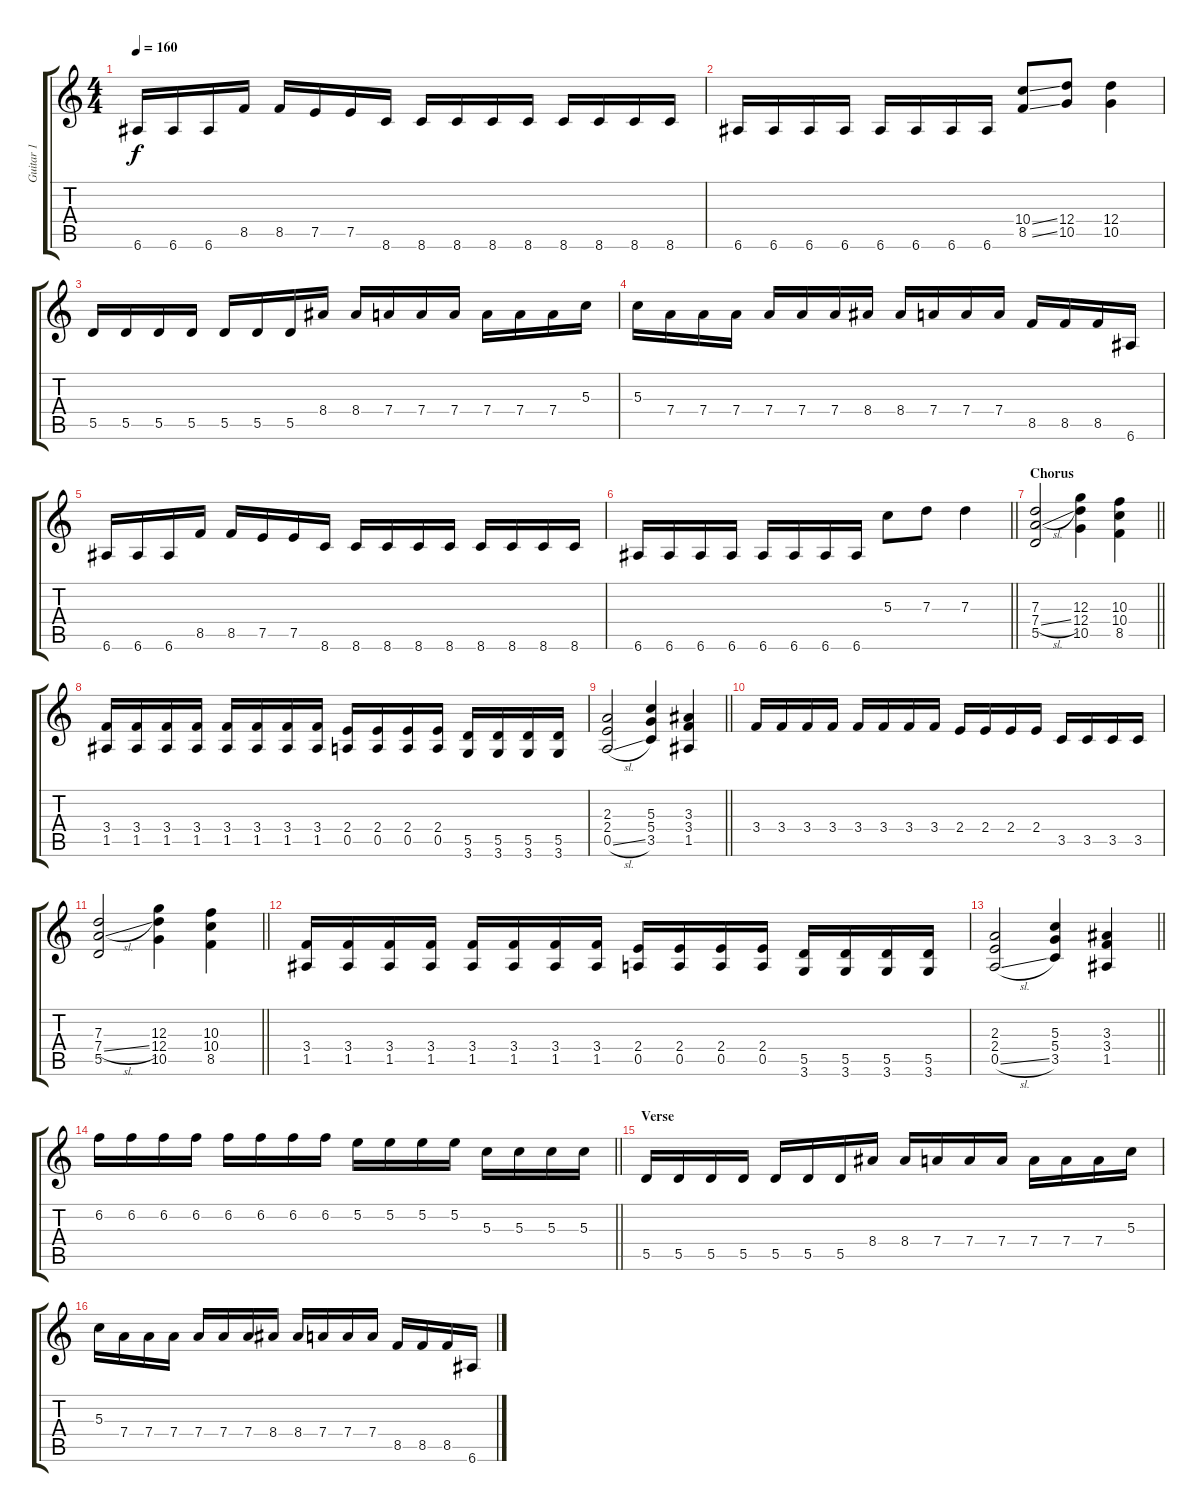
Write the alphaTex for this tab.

\track ("Guitar 1" "Guitar 1") {instrument distortionguitar}
\staff {score tabs}
\tuning (E4 B3 G3 D3 A2 E2) {hide}
\ts (4 4)
\tempo 160
\clef g2
\ks c
6.6.16{dy f} 6.6.16 6.6.16 8.5.16 8.5.16 7.5.16 7.5.16 8.6.16 8.6.16 8.6.16 8.6.16 8.6.16 8.6.16 8.6.16 8.6.16 8.6.16 |
6.6.16 6.6.16 6.6.16 6.6.16 6.6.16 6.6.16 6.6.16 6.6.16 (10.4{ss} 8.5{ss}).8 (12.4 10.5).8 (12.4 10.5).4 |
5.5.16 5.5.16 5.5.16 5.5.16 5.5.16 5.5.16 5.5.16 8.4.16 8.4.16 7.4.16 7.4.16 7.4.16 7.4.16 7.4.16 7.4.16 5.3.16 |
5.3.16 7.4.16 7.4.16 7.4.16 7.4.16 7.4.16 7.4.16 8.4.16 8.4.16 7.4.16 7.4.16 7.4.16 8.5.16 8.5.16 8.5.16 6.6.16 |
6.6.16 6.6.16 6.6.16 8.5.16 8.5.16 7.5.16 7.5.16 8.6.16 8.6.16 8.6.16 8.6.16 8.6.16 8.6.16 8.6.16 8.6.16 8.6.16 |
\barLineRight lightlight
6.6.16 6.6.16 6.6.16 6.6.16 6.6.16 6.6.16 6.6.16 6.6.16 5.3.8 7.3.8 7.3.4 |
\section ("" "Chorus")
\barLineRight lightlight
(7.3 7.4{sl} 5.5).2 (12.3 12.4 10.5).4 (10.3 10.4 8.5).4 |
(3.4 1.5).16 (3.4 1.5).16 (3.4 1.5).16 (3.4 1.5).16 (3.4 1.5).16 (3.4 1.5).16 (3.4 1.5).16 (3.4 1.5).16 (2.4 0.5).16 (2.4 0.5).16 (2.4 0.5).16 (2.4 0.5).16 (5.5 3.6).16 (5.5 3.6).16 (5.5 3.6).16 (5.5 3.6).16 |
\barLineRight lightlight
(2.3 2.4 0.5{sl}).2 (5.3 5.4 3.5).4 (3.3 3.4 1.5).4 |
3.4.16 3.4.16 3.4.16 3.4.16 3.4.16 3.4.16 3.4.16 3.4.16 2.4.16 2.4.16 2.4.16 2.4.16 3.5.16 3.5.16 3.5.16 3.5.16 |
\barLineRight lightlight
(7.3 7.4{sl} 5.5).2 (12.3 12.4 10.5).4 (10.3 10.4 8.5).4 |
(3.4 1.5).16 (3.4 1.5).16 (3.4 1.5).16 (3.4 1.5).16 (3.4 1.5).16 (3.4 1.5).16 (3.4 1.5).16 (3.4 1.5).16 (2.4 0.5).16 (2.4 0.5).16 (2.4 0.5).16 (2.4 0.5).16 (5.5 3.6).16 (5.5 3.6).16 (5.5 3.6).16 (5.5 3.6).16 |
\barLineRight lightlight
(2.3 2.4 0.5{sl}).2 (5.3 5.4 3.5).4 (3.3 3.4 1.5).4 |
\barLineRight lightlight
6.2.16 6.2.16 6.2.16 6.2.16 6.2.16 6.2.16 6.2.16 6.2.16 5.2.16 5.2.16 5.2.16 5.2.16 5.3.16 5.3.16 5.3.16 5.3.16 |
\section ("" "Verse")
5.5.16 5.5.16 5.5.16 5.5.16 5.5.16 5.5.16 5.5.16 8.4.16 8.4.16 7.4.16 7.4.16 7.4.16 7.4.16 7.4.16 7.4.16 5.3.16 |
5.3.16 7.4.16 7.4.16 7.4.16 7.4.16 7.4.16 7.4.16 8.4.16 8.4.16 7.4.16 7.4.16 7.4.16 8.5.16 8.5.16 8.5.16 6.6.16
